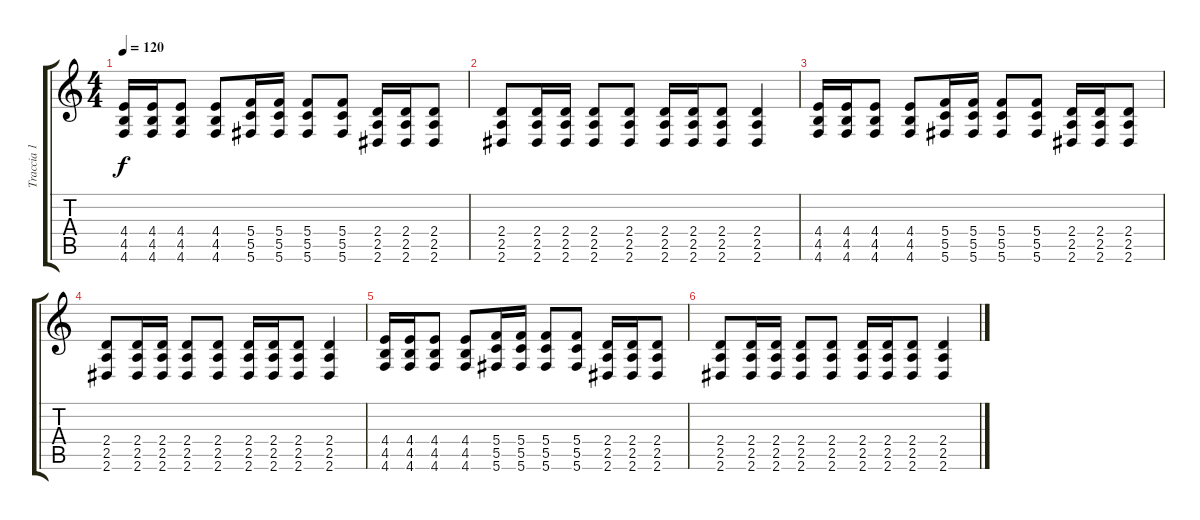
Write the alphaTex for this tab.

\track ("Traccia 1" "Traccia 1") {instrument electricguitarmuted}
\staff {score tabs}
\tuning (D4 A3 F3 C3 G2 Db2) {hide}
\ts (4 4)
\tempo 120
\clef g2
\ks c
(4.4 4.5 4.6).16{dy f} (4.4 4.5 4.6).16 (4.4 4.5 4.6).8 (4.4 4.5 4.6).8 (5.4 5.5 5.6).16 (5.4 5.5 5.6).16 (5.4 5.5 5.6).8 (5.4 5.5 5.6).8 (2.4 2.5 2.6).16 (2.4 2.5 2.6).16 (2.4 2.5 2.6).8 |
(2.4 2.5 2.6).8 (2.4 2.5 2.6).16 (2.4 2.5 2.6).16 (2.4 2.5 2.6).8 (2.4 2.5 2.6).8 (2.4 2.5 2.6).16 (2.4 2.5 2.6).16 (2.4 2.5 2.6).8 (2.4 2.5 2.6).4 |
(4.4 4.5 4.6).16 (4.4 4.5 4.6).16 (4.4 4.5 4.6).8 (4.4 4.5 4.6).8 (5.4 5.5 5.6).16 (5.4 5.5 5.6).16 (5.4 5.5 5.6).8 (5.4 5.5 5.6).8 (2.4 2.5 2.6).16 (2.4 2.5 2.6).16 (2.4 2.5 2.6).8 |
(2.4 2.5 2.6).8 (2.4 2.5 2.6).16 (2.4 2.5 2.6).16 (2.4 2.5 2.6).8 (2.4 2.5 2.6).8 (2.4 2.5 2.6).16 (2.4 2.5 2.6).16 (2.4 2.5 2.6).8 (2.4 2.5 2.6).4 |
(4.4 4.5 4.6).16 (4.4 4.5 4.6).16 (4.4 4.5 4.6).8 (4.4 4.5 4.6).8 (5.4 5.5 5.6).16 (5.4 5.5 5.6).16 (5.4 5.5 5.6).8 (5.4 5.5 5.6).8 (2.4 2.5 2.6).16 (2.4 2.5 2.6).16 (2.4 2.5 2.6).8 |
(2.4 2.5 2.6).8 (2.4 2.5 2.6).16 (2.4 2.5 2.6).16 (2.4 2.5 2.6).8 (2.4 2.5 2.6).8 (2.4 2.5 2.6).16 (2.4 2.5 2.6).16 (2.4 2.5 2.6).8 (2.4 2.5 2.6).4
